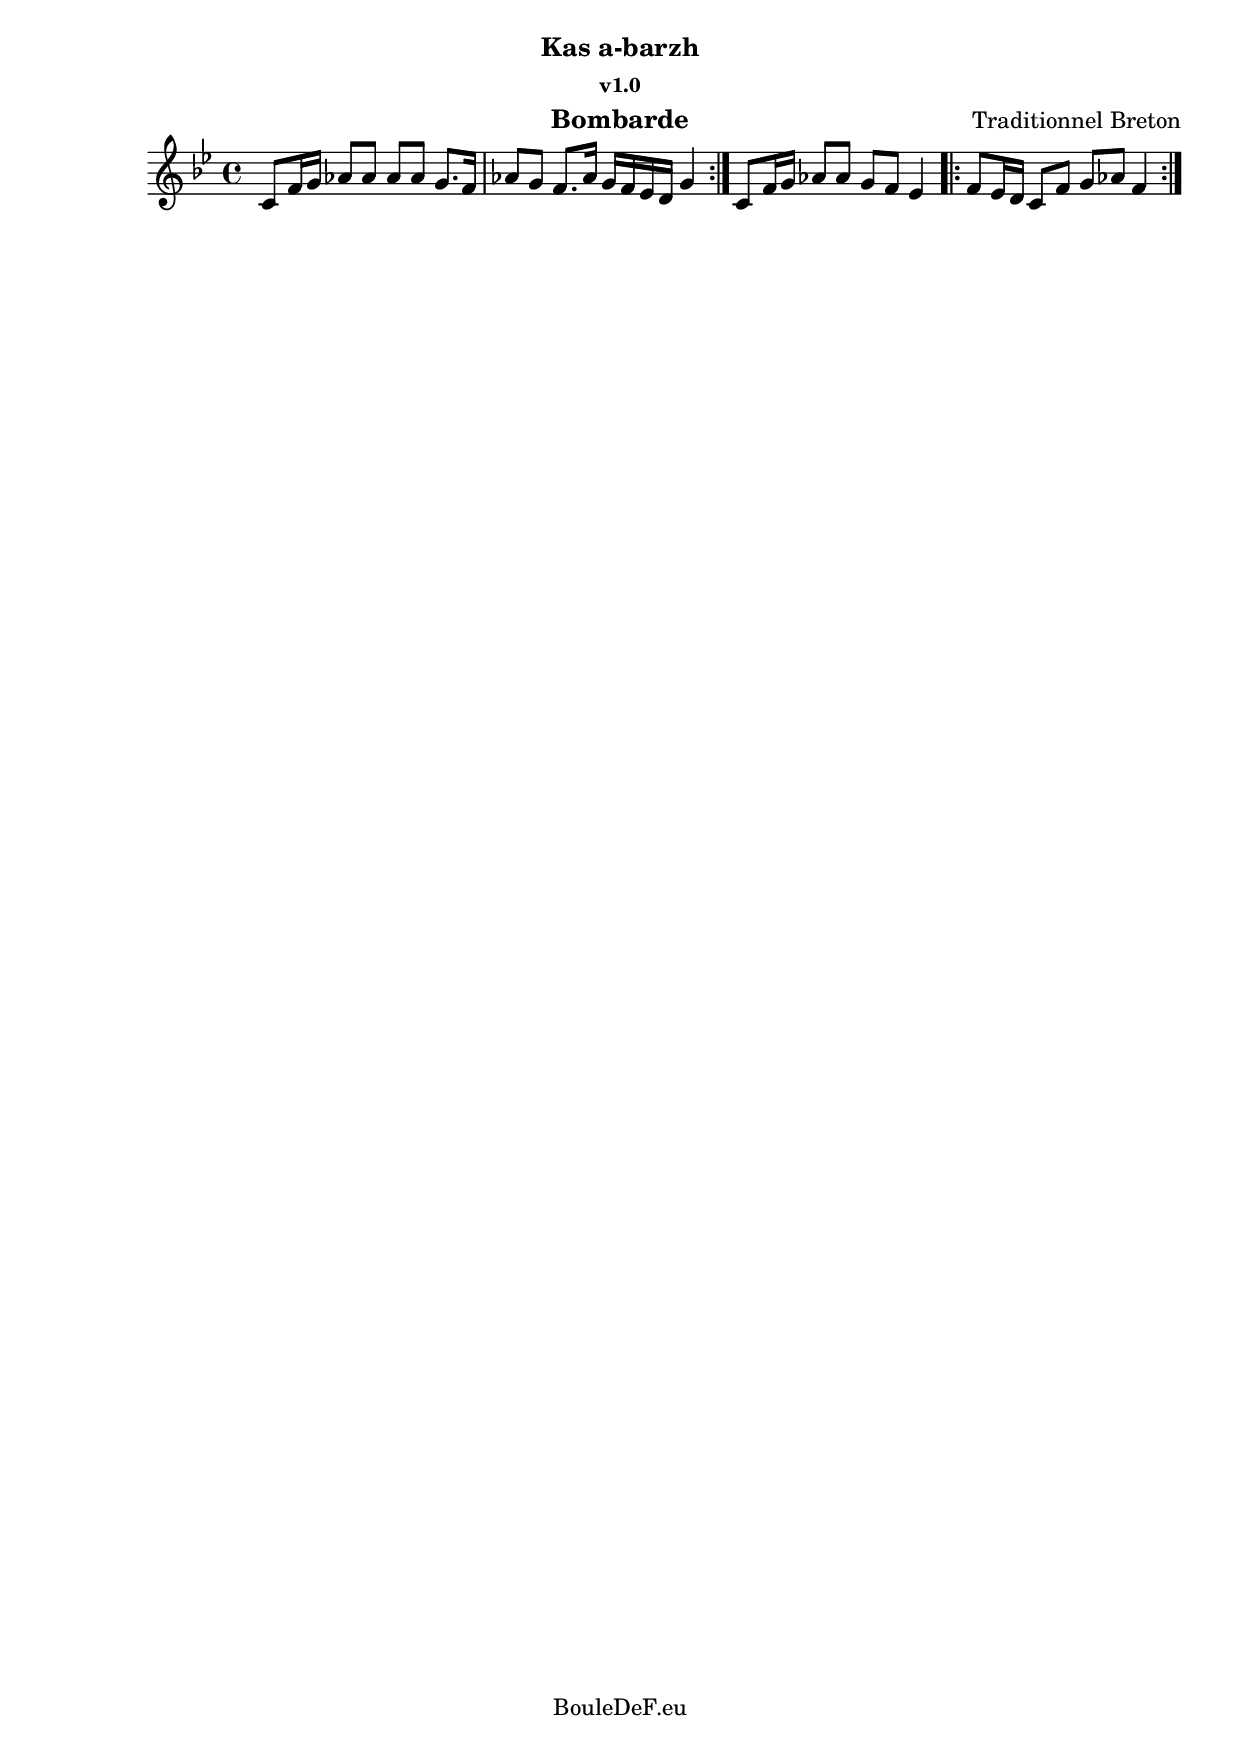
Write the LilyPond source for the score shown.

\version "2.14.2"
\include "italiano.ly"

\header {
	subtitle = "Kas a-barzh"
	subsubtitle = "v1.0"
	composer = "Traditionnel Breton"
	instrument = "Bombarde"
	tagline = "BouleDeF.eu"
}

\score {
	\new Staff \relative sib {
		\clef treble
		\key sib \major
		\time 4/4

		\repeat volta 2 {
			do8 fa16 sol lab8 lab lab lab sol8. fa16
			| lab8 sol fa8. lab16 sol fa mib re sol4
		}
		| do,8 fa16 sol lab8 lab sol fa mib4
		\repeat volta 2 {
			fa8 mib16 re do8 fa sol lab fa4
		}
	}
}

